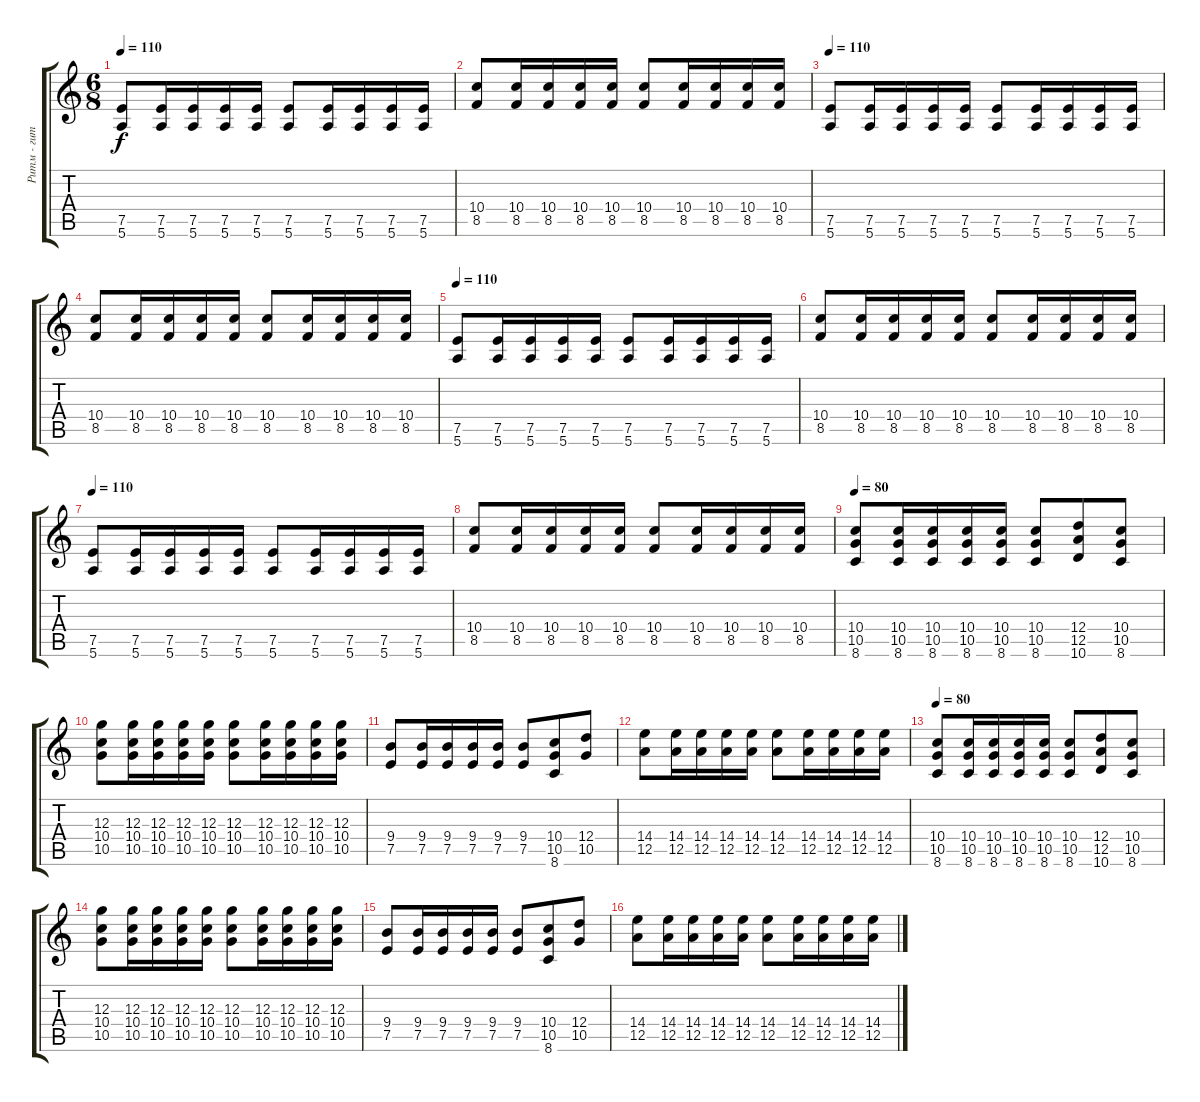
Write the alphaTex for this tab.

\track ("Ритм - гитара" "Ритм - гит") {instrument distortionguitar}
\staff {score tabs}
\tuning (E4 B3 G3 D3 A2 E2) {hide}
\ts (6 8)
\tempo 110
\clef g2
\ks c
(7.5 5.6).8{dy f} (7.5 5.6).16 (7.5 5.6).16 (7.5 5.6).16 (7.5 5.6).16 (7.5 5.6).8 (7.5 5.6).16 (7.5 5.6).16 (7.5 5.6).16 (7.5 5.6).16 |
(10.4 8.5).8 (10.4 8.5).16 (10.4 8.5).16 (10.4 8.5).16 (10.4 8.5).16 (10.4 8.5).8 (10.4 8.5).16 (10.4 8.5).16 (10.4 8.5).16 (10.4 8.5).16 |
\tempo 110
(7.5 5.6).8 (7.5 5.6).16 (7.5 5.6).16 (7.5 5.6).16 (7.5 5.6).16 (7.5 5.6).8 (7.5 5.6).16 (7.5 5.6).16 (7.5 5.6).16 (7.5 5.6).16 |
(10.4 8.5).8 (10.4 8.5).16 (10.4 8.5).16 (10.4 8.5).16 (10.4 8.5).16 (10.4 8.5).8 (10.4 8.5).16 (10.4 8.5).16 (10.4 8.5).16 (10.4 8.5).16 |
\tempo 110
(7.5 5.6).8 (7.5 5.6).16 (7.5 5.6).16 (7.5 5.6).16 (7.5 5.6).16 (7.5 5.6).8 (7.5 5.6).16 (7.5 5.6).16 (7.5 5.6).16 (7.5 5.6).16 |
(10.4 8.5).8 (10.4 8.5).16 (10.4 8.5).16 (10.4 8.5).16 (10.4 8.5).16 (10.4 8.5).8 (10.4 8.5).16 (10.4 8.5).16 (10.4 8.5).16 (10.4 8.5).16 |
\tempo 110
(7.5 5.6).8 (7.5 5.6).16 (7.5 5.6).16 (7.5 5.6).16 (7.5 5.6).16 (7.5 5.6).8 (7.5 5.6).16 (7.5 5.6).16 (7.5 5.6).16 (7.5 5.6).16 |
(10.4 8.5).8 (10.4 8.5).16 (10.4 8.5).16 (10.4 8.5).16 (10.4 8.5).16 (10.4 8.5).8 (10.4 8.5).16 (10.4 8.5).16 (10.4 8.5).16 (10.4 8.5).16 |
\tempo 80
(10.4 10.5 8.6).8 (10.4 10.5 8.6).16 (10.4 10.5 8.6).16 (10.4 10.5 8.6).16 (10.4 10.5 8.6).16 (10.4 10.5 8.6).8 (12.4 12.5 10.6).8 (10.4 10.5 8.6).8 |
(12.3 10.4 10.5).8 (12.3 10.4 10.5).16 (12.3 10.4 10.5).16 (12.3 10.4 10.5).16 (12.3 10.4 10.5).16 (12.3 10.4 10.5).8 (12.3 10.4 10.5).16 (12.3 10.4 10.5).16 (12.3 10.4 10.5).16 (12.3 10.4 10.5).16 |
(9.4 7.5).8 (9.4 7.5).16 (9.4 7.5).16 (9.4 7.5).16 (9.4 7.5).16 (9.4 7.5).8 (10.4 10.5 8.6).8 (12.4 10.5).8 |
(14.4 12.5).8 (14.4 12.5).16 (14.4 12.5).16 (14.4 12.5).16 (14.4 12.5).16 (14.4 12.5).8 (14.4 12.5).16 (14.4 12.5).16 (14.4 12.5).16 (14.4 12.5).16 |
\tempo 80
(10.4 10.5 8.6).8 (10.4 10.5 8.6).16 (10.4 10.5 8.6).16 (10.4 10.5 8.6).16 (10.4 10.5 8.6).16 (10.4 10.5 8.6).8 (12.4 12.5 10.6).8 (10.4 10.5 8.6).8 |
(12.3 10.4 10.5).8 (12.3 10.4 10.5).16 (12.3 10.4 10.5).16 (12.3 10.4 10.5).16 (12.3 10.4 10.5).16 (12.3 10.4 10.5).8 (12.3 10.4 10.5).16 (12.3 10.4 10.5).16 (12.3 10.4 10.5).16 (12.3 10.4 10.5).16 |
(9.4 7.5).8 (9.4 7.5).16 (9.4 7.5).16 (9.4 7.5).16 (9.4 7.5).16 (9.4 7.5).8 (10.4 10.5 8.6).8 (12.4 10.5).8 |
(14.4 12.5).8 (14.4 12.5).16 (14.4 12.5).16 (14.4 12.5).16 (14.4 12.5).16 (14.4 12.5).8 (14.4 12.5).16 (14.4 12.5).16 (14.4 12.5).16 (14.4 12.5).16
